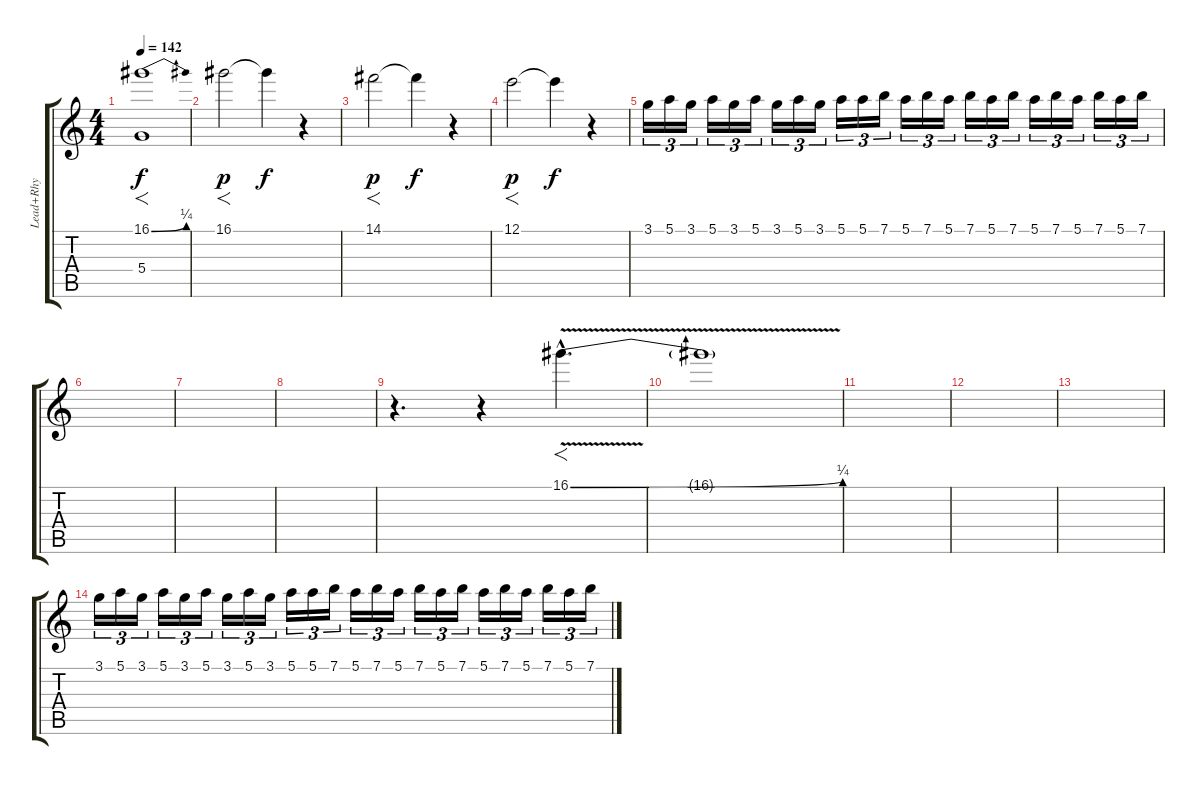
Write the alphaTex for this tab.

\track ("Lead+Rhy" "Lead+Rhy") {instrument distortionguitar}
\staff {score tabs}
\tuning (E4 B3 G3 D3 A2 E2) {hide}
\ts (4 4)
\tempo 142
\clef g2
\ks c
(16.1{be (bend 0 0 60 1)} 5.4{t}).1{f dy f} |
16.1.2{f dy p} 16.1{t}.4{dy f} r.4 |
14.1.2{f dy p} 14.1{t}.4{dy f} r.4 |
12.1.2{f dy p} 12.1{t}.4{dy f} r.4 |
3.1.16{tu (3 2) volume 11} 5.1.16{tu (3 2)} 3.1.16{tu (3 2)} 5.1.16{tu (3 2)} 3.1.16{tu (3 2)} 5.1.16{tu (3 2)} 3.1.16{tu (3 2)} 5.1.16{tu (3 2)} 3.1.16{tu (3 2)} 5.1.16{tu (3 2)} 5.1.16{tu (3 2)} 7.1.16{tu (3 2)} 5.1.16{tu (3 2)} 7.1.16{tu (3 2)} 5.1.16{tu (3 2)} 7.1.16{tu (3 2)} 5.1.16{tu (3 2)} 7.1.16{tu (3 2)} 5.1.16{tu (3 2)} 7.1.16{tu (3 2)} 5.1.16{tu (3 2)} 7.1.16{tu (3 2)} 5.1.16{tu (3 2)} 7.1.16{tu (3 2)} |
|
|
|
r.4{d} r.4 16.1{be (bend 0 0 60 1) v hac}.4{f d} |
16.1{t}.1 |
|
|
|
3.1.16{tu (3 2) volume 11} 5.1.16{tu (3 2)} 3.1.16{tu (3 2)} 5.1.16{tu (3 2)} 3.1.16{tu (3 2)} 5.1.16{tu (3 2)} 3.1.16{tu (3 2)} 5.1.16{tu (3 2)} 3.1.16{tu (3 2)} 5.1.16{tu (3 2)} 5.1.16{tu (3 2)} 7.1.16{tu (3 2)} 5.1.16{tu (3 2)} 7.1.16{tu (3 2)} 5.1.16{tu (3 2)} 7.1.16{tu (3 2)} 5.1.16{tu (3 2)} 7.1.16{tu (3 2)} 5.1.16{tu (3 2)} 7.1.16{tu (3 2)} 5.1.16{tu (3 2)} 7.1.16{tu (3 2)} 5.1.16{tu (3 2)} 7.1.16{tu (3 2)}
